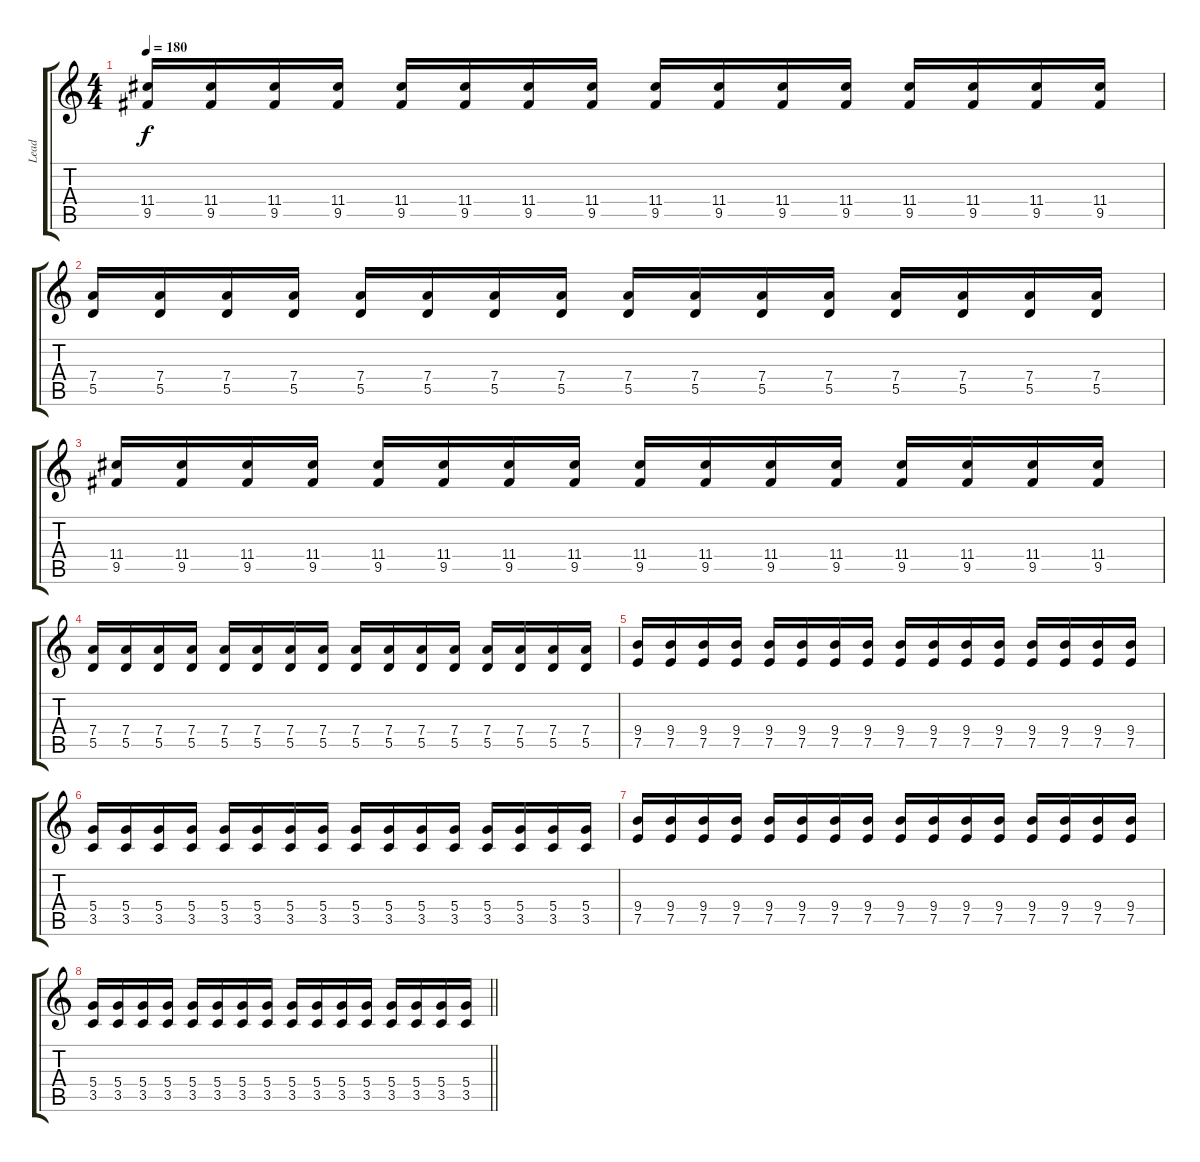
\track ("Lead" "Lead") {instrument distortionguitar}
\staff {score tabs}
\tuning (E4 B3 G3 D3 A2 E2) {hide}
\ts (4 4)
\tempo 180
\clef g2
\ks c
(11.4 9.5).16{dy f} (11.4 9.5).16 (11.4 9.5).16 (11.4 9.5).16 (11.4 9.5).16 (11.4 9.5).16 (11.4 9.5).16 (11.4 9.5).16 (11.4 9.5).16 (11.4 9.5).16 (11.4 9.5).16 (11.4 9.5).16 (11.4 9.5).16 (11.4 9.5).16 (11.4 9.5).16 (11.4 9.5).16 |
(7.4 5.5).16 (7.4 5.5).16 (7.4 5.5).16 (7.4 5.5).16 (7.4 5.5).16 (7.4 5.5).16 (7.4 5.5).16 (7.4 5.5).16 (7.4 5.5).16 (7.4 5.5).16 (7.4 5.5).16 (7.4 5.5).16 (7.4 5.5).16 (7.4 5.5).16 (7.4 5.5).16 (7.4 5.5).16 |
(11.4 9.5).16 (11.4 9.5).16 (11.4 9.5).16 (11.4 9.5).16 (11.4 9.5).16 (11.4 9.5).16 (11.4 9.5).16 (11.4 9.5).16 (11.4 9.5).16 (11.4 9.5).16 (11.4 9.5).16 (11.4 9.5).16 (11.4 9.5).16 (11.4 9.5).16 (11.4 9.5).16 (11.4 9.5).16 |
(7.4 5.5).16 (7.4 5.5).16 (7.4 5.5).16 (7.4 5.5).16 (7.4 5.5).16 (7.4 5.5).16 (7.4 5.5).16 (7.4 5.5).16 (7.4 5.5).16 (7.4 5.5).16 (7.4 5.5).16 (7.4 5.5).16 (7.4 5.5).16 (7.4 5.5).16 (7.4 5.5).16 (7.4 5.5).16 |
(9.4 7.5).16 (9.4 7.5).16 (9.4 7.5).16 (9.4 7.5).16 (9.4 7.5).16 (9.4 7.5).16 (9.4 7.5).16 (9.4 7.5).16 (9.4 7.5).16 (9.4 7.5).16 (9.4 7.5).16 (9.4 7.5).16 (9.4 7.5).16 (9.4 7.5).16 (9.4 7.5).16 (9.4 7.5).16 |
(5.4 3.5).16 (5.4 3.5).16 (5.4 3.5).16 (5.4 3.5).16 (5.4 3.5).16 (5.4 3.5).16 (5.4 3.5).16 (5.4 3.5).16 (5.4 3.5).16 (5.4 3.5).16 (5.4 3.5).16 (5.4 3.5).16 (5.4 3.5).16 (5.4 3.5).16 (5.4 3.5).16 (5.4 3.5).16 |
(9.4 7.5).16 (9.4 7.5).16 (9.4 7.5).16 (9.4 7.5).16 (9.4 7.5).16 (9.4 7.5).16 (9.4 7.5).16 (9.4 7.5).16 (9.4 7.5).16 (9.4 7.5).16 (9.4 7.5).16 (9.4 7.5).16 (9.4 7.5).16 (9.4 7.5).16 (9.4 7.5).16 (9.4 7.5).16 |
\barLineRight lightlight
(5.4 3.5).16 (5.4 3.5).16 (5.4 3.5).16 (5.4 3.5).16 (5.4 3.5).16 (5.4 3.5).16 (5.4 3.5).16 (5.4 3.5).16 (5.4 3.5).16 (5.4 3.5).16 (5.4 3.5).16 (5.4 3.5).16 (5.4 3.5).16 (5.4 3.5).16 (5.4 3.5).16 (5.4 3.5).16
